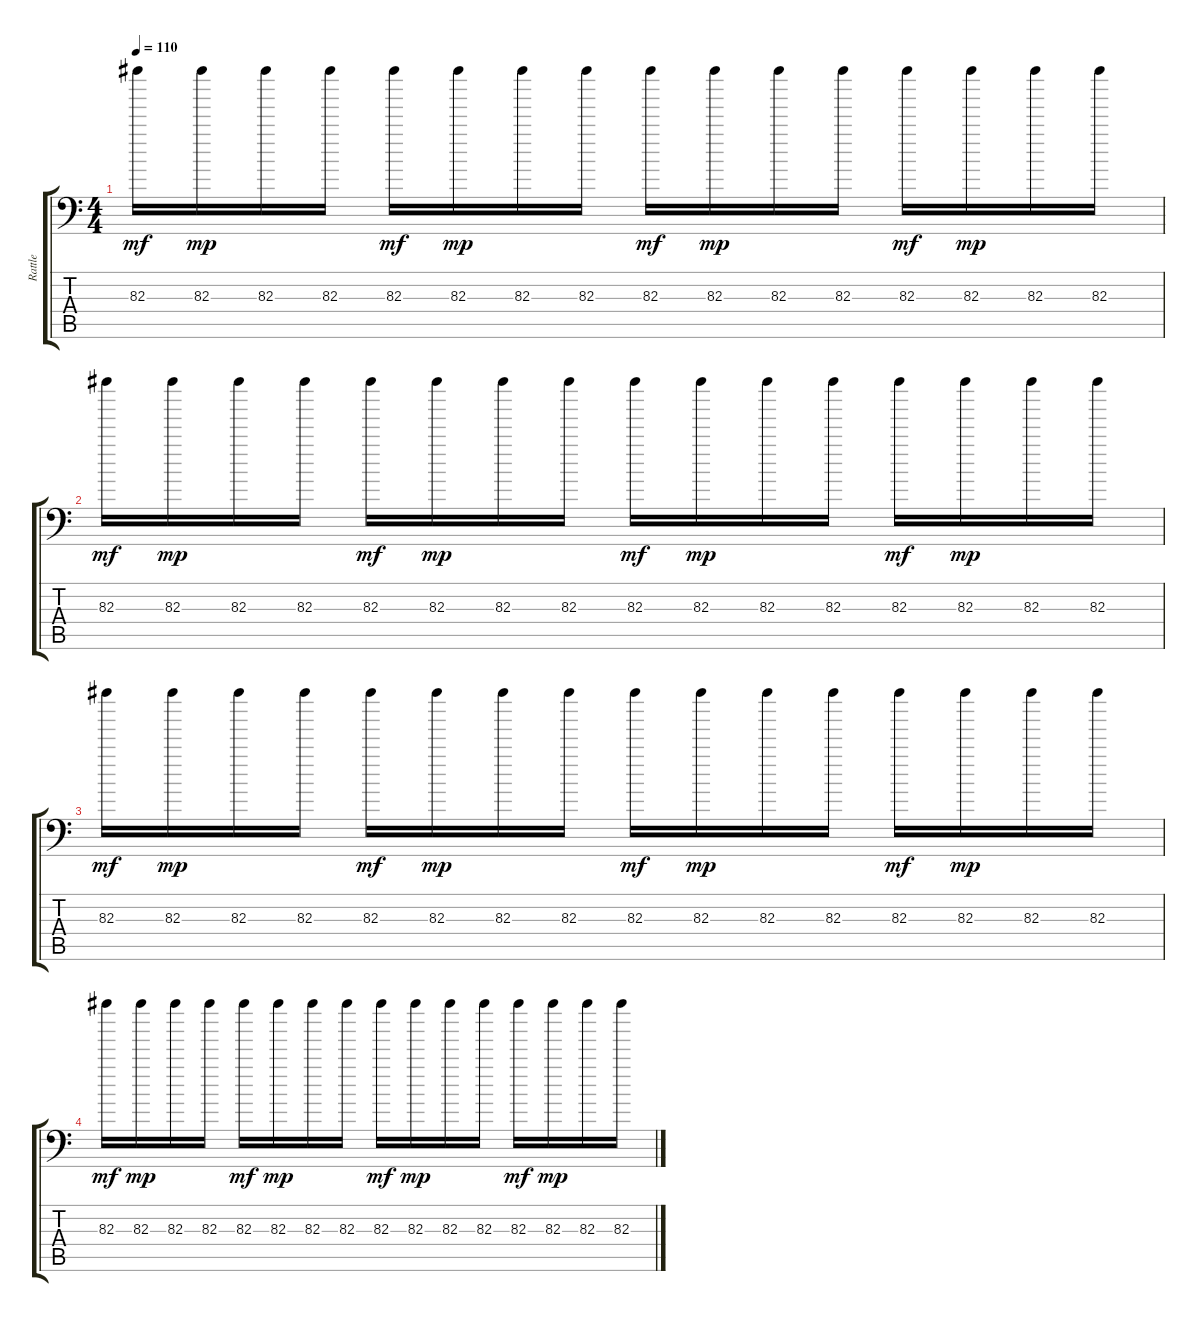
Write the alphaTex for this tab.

\track ("Rattle" "Rattle") {instrument acousticgrandpiano}
\staff {score tabs}
\tuning (C-1 C-1 C-1 C-1 C-1 C-1) {hide}
\ts (4 4)
\tempo 110
\clef f4
\ks c
82.3.16{dy mf} 82.3.16{dy mp} 82.3.16 82.3.16 82.3.16{dy mf} 82.3.16{dy mp} 82.3.16 82.3.16 82.3.16{dy mf} 82.3.16{dy mp} 82.3.16 82.3.16 82.3.16{dy mf} 82.3.16{dy mp} 82.3.16 82.3.16 |
82.3.16{dy mf} 82.3.16{dy mp} 82.3.16 82.3.16 82.3.16{dy mf} 82.3.16{dy mp} 82.3.16 82.3.16 82.3.16{dy mf} 82.3.16{dy mp} 82.3.16 82.3.16 82.3.16{dy mf} 82.3.16{dy mp} 82.3.16 82.3.16 |
82.3.16{dy mf} 82.3.16{dy mp} 82.3.16 82.3.16 82.3.16{dy mf} 82.3.16{dy mp} 82.3.16 82.3.16 82.3.16{dy mf} 82.3.16{dy mp} 82.3.16 82.3.16 82.3.16{dy mf} 82.3.16{dy mp} 82.3.16 82.3.16 |
82.3.16{dy mf} 82.3.16{dy mp} 82.3.16 82.3.16 82.3.16{dy mf} 82.3.16{dy mp} 82.3.16 82.3.16 82.3.16{dy mf} 82.3.16{dy mp} 82.3.16 82.3.16 82.3.16{dy mf} 82.3.16{dy mp} 82.3.16 82.3.16
